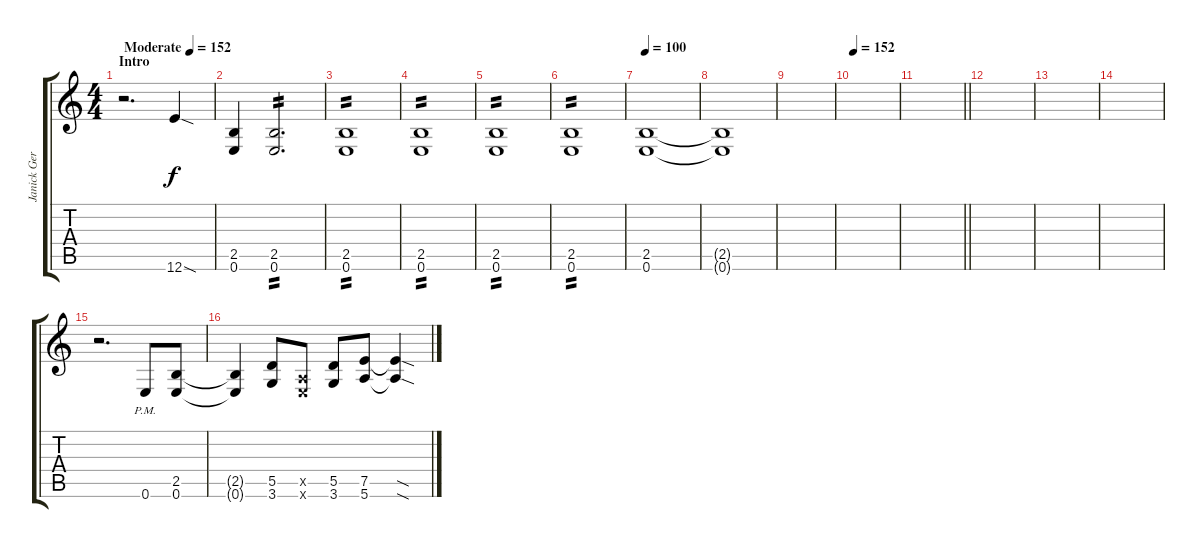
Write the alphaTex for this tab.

\track ("Janick Gers" "Janick Ger") {instrument overdrivenguitar}
\staff {score tabs}
\tuning (E4 B3 G3 D3 A2 E2) {hide}
\ts (4 4)
\section ("" "Intro")
\tempo (152 "Moderate")
\clef g2
\ks c
r.2{d dy f instrument overdrivenguitar} 12.6{sod}.4 |
(2.5 0.6).4 (2.5 0.6).2{d tp 2} |
(2.5 0.6).1{tp 2} |
(2.5 0.6).1{tp 2} |
(2.5 0.6).1{tp 2} |
(2.5 0.6).1{tp 2} |
\tempo 100
(2.5 0.6).1 |
(2.5{t} 0.6{t}).1 |
|
\tempo 152
|
\barLineRight lightlight
|
|
|
|
r.2{d} 0.6{pm}.8 (2.5 0.6).8 |
(2.5{t} 0.6{t}).4 (5.5 3.6).8 (0.5{x} 0.6{x}).8 (5.5 3.6).8 (7.5 5.6).8 (7.5{sod t} 5.6{sod t}).4
